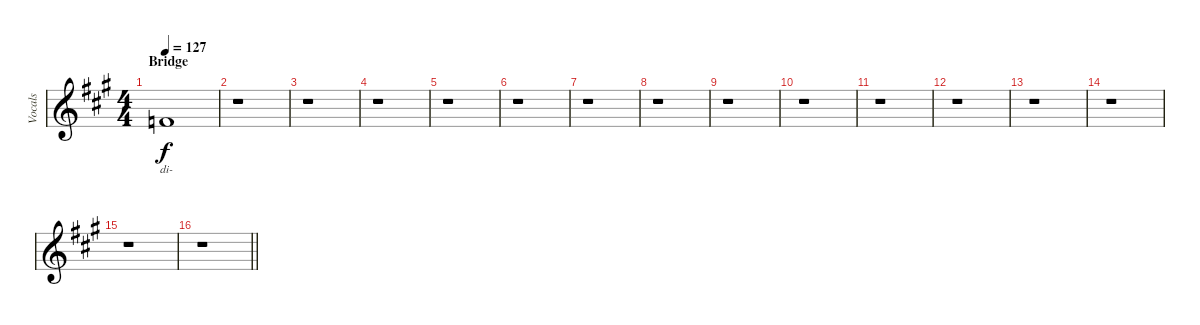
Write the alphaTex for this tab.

\track ("Vocals" "Vocals") {instrument lead6voice}
\staff {score}
\tuning (Eb4 Bb3 Gb3 Db3 Ab2 Eb2) {hide}
\ts (4 4)
\section ("" "Bridge")
\tempo 127
\clef g2
\ks a
7.2{t}.1{lyrics (0 "di-") lyrics (1 "") lyrics (2 "") lyrics (3 "") lyrics (4 "") dy f} |
r.1 |
r.1 |
r.1 |
r.1 |
r.1 |
r.1 |
r.1 |
r.1 |
r.1 |
r.1 |
r.1 |
r.1 |
r.1 |
r.1 |
\barLineRight lightlight
r.1
